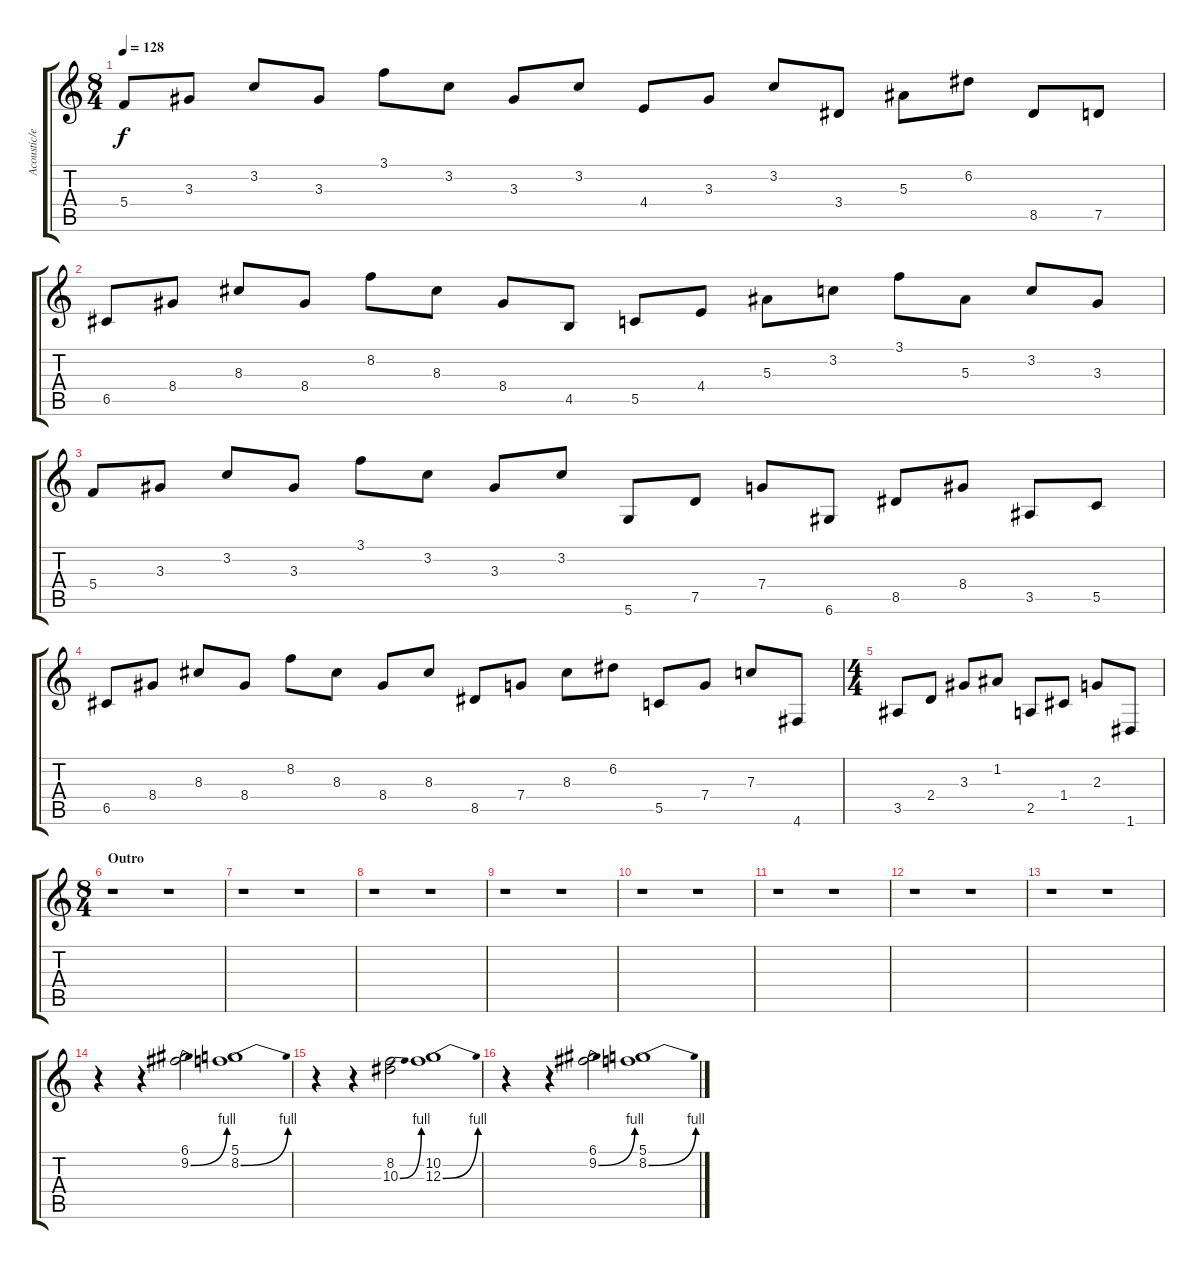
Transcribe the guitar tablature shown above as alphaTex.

\track ("Acoustic/end fill" "Acoustic/e") {instrument acousticguitarsteel}
\staff {score tabs}
\tuning (D4 A3 F3 C3 G2 D2) {hide}
\ts (8 4)
\tempo 128
\clef g2
\ks c
5.4.8{dy f} 3.3.8 3.2.8 3.3.8 3.1.8 3.2.8 3.3.8 3.2.8 4.4.8 3.3.8 3.2.8 3.4.8 5.3.8 6.2.8 8.5.8 7.5.8 |
6.5.8 8.4.8 8.3.8 8.4.8 8.2.8 8.3.8 8.4.8 4.5.8 5.5.8 4.4.8 5.3.8 3.2.8 3.1.8 5.3.8 3.2.8 3.3.8 |
5.4.8 3.3.8 3.2.8 3.3.8 3.1.8 3.2.8 3.3.8 3.2.8 5.6.8 7.5.8 7.4.8 6.6.8 8.5.8 8.4.8 3.5.8 5.5.8 |
6.5.8 8.4.8 8.3.8 8.4.8 8.2.8 8.3.8 8.4.8 8.3.8 8.5.8 7.4.8 8.3.8 6.2.8 5.5.8 7.4.8 7.3.8 4.6.8 |
\ts (4 4)
3.5.8 2.4.8 3.3.8 1.2.8 2.5.8 1.4.8 2.3.8 1.6.8 |
\ts (8 4)
\section ("" "Outro")
r.1 r.1 |
r.1 r.1 |
r.1 r.1 |
r.1 r.1 |
r.1 r.1 |
r.1 r.1 |
r.1 r.1 |
r.1 r.1 |
r.4{instrument overdrivenguitar} r.4 (6.1 9.2{be (bend 0 0 60 4)}).2 (5.1 8.2{be (bend 0 0 60 4)}).1 |
r.4{instrument overdrivenguitar} r.4 (8.2 10.3{be (bend 0 0 60 4)}).2 (10.2 12.3{be (bend 0 0 60 4)}).1 |
r.4{instrument overdrivenguitar} r.4 (6.1 9.2{be (bend 0 0 60 4)}).2 (5.1 8.2{be (bend 0 0 60 4)}).1
